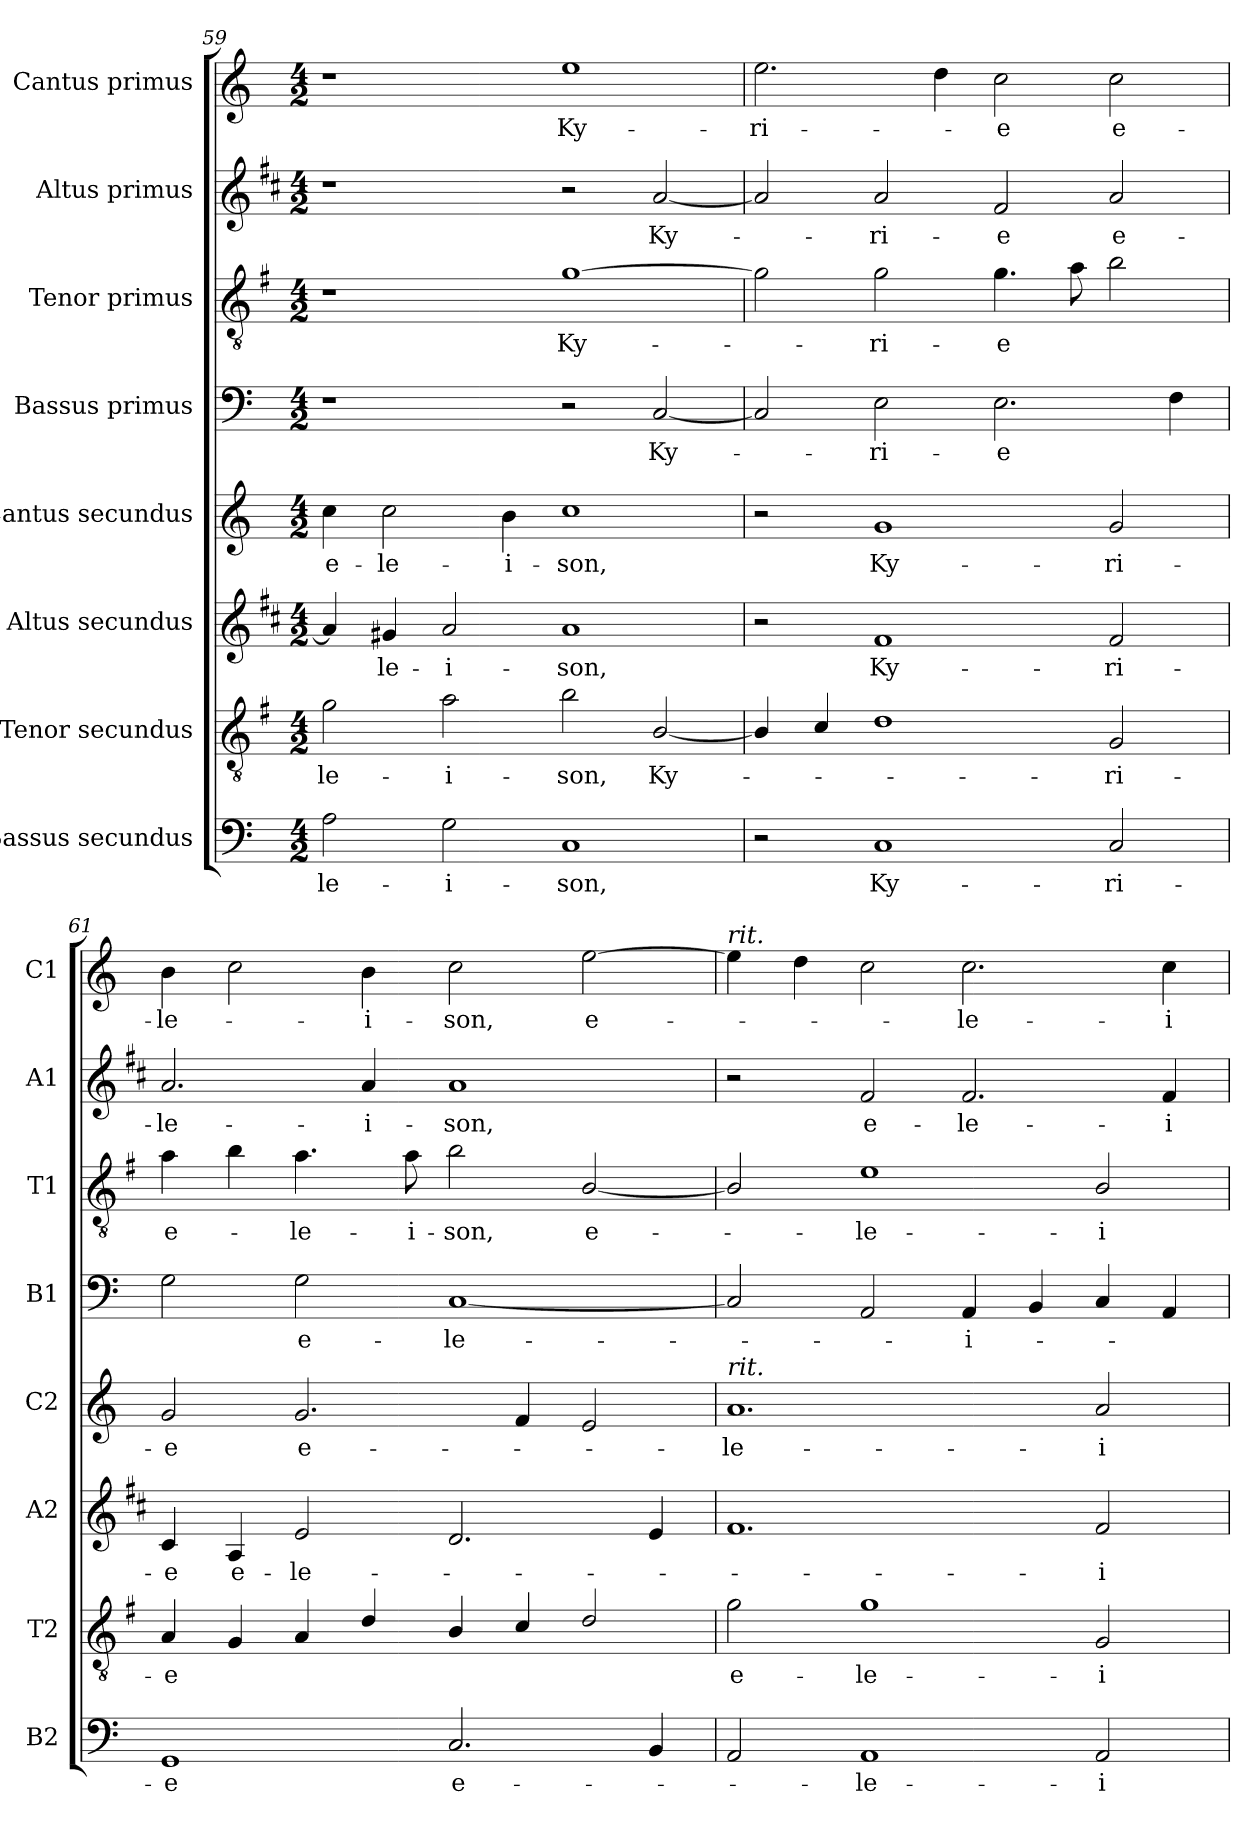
**kern	**text	**kern	**text	**kern	**text	**kern	**text	**kern	**text	**kern	**text	**kern	**text	**kern	**text
*part8	*part8	*part7	*part7	*part6	*part6	*part5	*part5	*part4	*part4	*part3	*part3	*part2	*part2	*part1	*part1
*staff8	*staff8	*staff7	*staff7	*staff6	*staff6	*staff5	*staff5	*staff4	*staff4	*staff3	*staff3	*staff2	*staff2	*staff1	*staff1
*I"Bassus secundus	*	*I"Tenor secundus	*	*I"Altus secundus	*	*I"Cantus secundus	*	*I"Bassus primus	*	*I"Tenor primus	*	*I"Altus primus	*	*I"Cantus primus	*
*I'B2	*	*I'T2	*	*I'A2	*	*I'C2	*	*I'B1	*	*I'T1	*	*I'A1	*	*I'C1	*
*clefF4	*	*clefGv2	*	*clefG2	*	*clefG2	*	*clefF4	*	*clefGv2	*	*clefG2	*	*clefG2	*
*	*	*ITrd4c7	*	*ITrd1c2	*	*	*	*	*	*ITrd4c7	*	*ITrd1c2	*	*	*
*k[]	*	*k[]	*	*k[]	*	*k[]	*	*k[]	*	*k[]	*	*k[]	*	*k[]	*
*C:	*	*C:	*	*C:	*	*C:	*	*C:	*	*C:	*	*C:	*	*C:	*
*M4/2	*	*M4/2	*	*M4/2	*	*M4/2	*	*M4/2	*	*M4/2	*	*M4/2	*	*M4/2	*
=59	=59	=59	=59	=59	=59	=59	=59	=59	=59	=59	=59	=59	=59	=59	=59
!	!LO:LY:b	!	!LO:LY:b	!	!	!	!LO:LY:b	!	!	!	!	!	!	!	!
2A\	-le-	2c\	-le-	4g/]	.	4cc\	e-	1r	.	1r	.	1r	.	1r	.
!	!	!	!	!	!LO:LY:b	!	!LO:LY:b	!	!	!	!	!	!	!	!
.	.	.	.	4f#X/	-le-	2cc\	-le-	.	.	.	.	.	.	.	.
!	!LO:LY:b	!	!LO:LY:b	!	!LO:LY:b	!	!	!	!	!	!	!	!	!	!
2G\	-i-	2d\	-i-	2g/	-i-	.	.	.	.	.	.	.	.	.	.
!	!	!	!	!	!	!	!LO:LY:b	!	!	!	!	!	!	!	!
.	.	.	.	.	.	4b\	-i-	.	.	.	.	.	.	.	.
!	!LO:LY:b	!	!LO:LY:b	!	!LO:LY:b	!	!LO:LY:b	!	!	!	!LO:LY:b	!	!	!	!LO:LY:b
1C	-son,	2e\	-son,	1g	-son,	1cc	-son,	2r	.	[1c	Ky-	2r	.	1ee	-Ky-
!	!	!	!LO:LY:b	!	!	!	!	!	!LO:LY:b	!	!	!	!LO:LY:b	!	!
.	.	[2E/	Ky-	.	.	.	.	[2C/	Ky-	.	.	[2g/	Ky-	.	.
=60	=60	=60	=60	=60	=60	=60	=60	=60	=60	=60	=60	=60	=60	=60	=60
!	!	!	!	!	!	!	!	!	!	!	!	!	!	!	!LO:LY:b
2r	.	4E/]	.	2r	.	2r	.	2C/]	.	2c\]	.	2g/]	.	2.ee\	-ri-
.	.	4F/	.	.	.	.	.	.	.	.	.	.	.	.	.
!	!LO:LY:b	!	!	!	!LO:LY:b	!	!LO:LY:b	!	!LO:LY:b	!	!LO:LY:b	!	!LO:LY:b	!	!
1C	Ky-	1G	.	1e	Ky-	1g	Ky-	2E\	-ri-	2c\	-ri-	2g/	-ri-	.	.
.	.	.	.	.	.	.	.	.	.	.	.	.	.	4dd\	.
!	!	!	!	!	!	!	!	!	!LO:LY:b	!	!LO:LY:b	!	!LO:LY:b	!	!LO:LY:b
.	.	.	.	.	.	.	.	2.E\	-e	4.c\	-e	2e/	-e	2cc\	-e
.	.	.	.	.	.	.	.	.	.	8d\	.	.	.	.	.
!	!LO:LY:b	!	!LO:LY:b	!	!LO:LY:b	!	!LO:LY:b	!	!	!	!	!	!LO:LY:b	!	!LO:LY:b
2C/	-ri-	2C/	-ri-	2e/	-ri-	2g/	-ri-	.	.	2e\	.	2g/	e-	2cc\	e-
.	.	.	.	.	.	.	.	4F\	.	.	.	.	.	.	.
!!LO:LB:g=z
=61	=61	=61	=61	=61	=61	=61	=61	=61	=61	=61	=61	=61	=61	=61	=61
!	!LO:LY:b	!	!LO:LY:b	!	!LO:LY:b	!	!LO:LY:b	!	!	!	!LO:LY:b	!	!LO:LY:b	!	!LO:LY:b
1GG	-e	4D/	-e	4B/	-e	2g/	-e	2G\	.	4d\	e-	2.g/	-le-	4b\	-le-
!	!	!	!	!	!LO:LY:b	!	!	!	!	!	!	!	!	!	!
.	.	4C/	.	4G/	e-	.	.	.	.	4e\	.	.	.	2cc\	.
!	!	!	!	!	!LO:LY:b	!	!LO:LY:b	!	!LO:LY:b	!	!LO:LY:b	!	!	!	!
.	.	4D/	.	2d/	-le-	2.g/	e-	2G\	e-	4.d\	-le-	.	.	.	.
!	!	!	!	!	!	!	!	!	!	!	!	!	!LO:LY:b	!	!LO:LY:b
.	.	4G/	.	.	.	.	.	.	.	.	.	4g/	-i-	4b\	-i-
!	!	!	!	!	!	!	!	!	!	!	!LO:LY:b	!	!	!	!
.	.	.	.	.	.	.	.	.	.	8d\	-i-	.	.	.	.
!	!LO:LY:b	!	!	!	!	!	!	!	!LO:LY:b	!	!LO:LY:b	!	!LO:LY:b	!	!LO:LY:b
2.C/	e-	4E/	.	2.c/	.	.	.	[1C	-le-	2e\	-son,	1g	-son,	2cc\	-son,
.	.	4F/	.	.	.	4f/	.	.	.	.	.	.	.	.	.
!	!	!	!	!	!	!	!	!	!	!	!LO:LY:b	!	!	!	!LO:LY:b
.	.	2G/	.	.	.	2e/	.	.	.	[2E/	e-	.	.	[2ee\	e-
4BB/	.	.	.	4d/	.	.	.	.	.	.	.	.	.	.	.
=62	=62	=62	=62	=62	=62	=62	=62	=62	=62	=62	=62	=62	=62	=62	=62
!	!	!	!	!	!	!	!	!	!	!	!	!	!	!LO:TX:a:i:t=rit.	!
!	!	!	!	!	!	!LO:TX:a:i:t=rit.	!	!	!	!	!	!	!	!	!
!	!	!	!LO:LY:b	!	!	!	!LO:LY:b	!	!	!	!	!	!	!	!
2AA/	.	2c\	e-	1.e	.	1.a	-le-	2C/]	.	2E/]	.	2r	.	4ee\]	.
.	.	.	.	.	.	.	.	.	.	.	.	.	.	4dd\	.
!	!LO:LY:b	!	!LO:LY:b	!	!	!	!	!	!	!	!LO:LY:b	!	!LO:LY:b	!	!
1AA	-le-	1c	-le-	.	.	.	.	2AA/	.	1A	-le-	2e/	e-	2cc\	.
!	!	!	!	!	!	!	!	!	!LO:LY:b	!	!	!	!LO:LY:b	!	!LO:LY:b
.	.	.	.	.	.	.	.	4AA/	-i-	.	.	2.e/	-le-	2.cc\	-le-
.	.	.	.	.	.	.	.	4BB/	.	.	.	.	.	.	.
!	!LO:LY:b	!	!LO:LY:b	!	!LO:LY:b	!	!LO:LY:b	!	!	!	!LO:LY:b	!	!	!	!
2AA/	-i-	2C/	-i-	2e/	-i-	2a/	-i-	4C/	.	2E/	-i-	.	.	.	.
!	!	!	!	!	!	!	!	!	!	!	!	!	!LO:LY:b	!	!LO:LY:b
.	.	.	.	.	.	.	.	4AA/	.	.	.	4e/	-i-	4cc\	-i-
=	=	=	=	=	=	=	=	=	=	=	=	=	=	=	=
*-	*-	*-	*-	*-	*-	*-	*-	*-	*-	*-	*-	*-	*-	*-	*-
